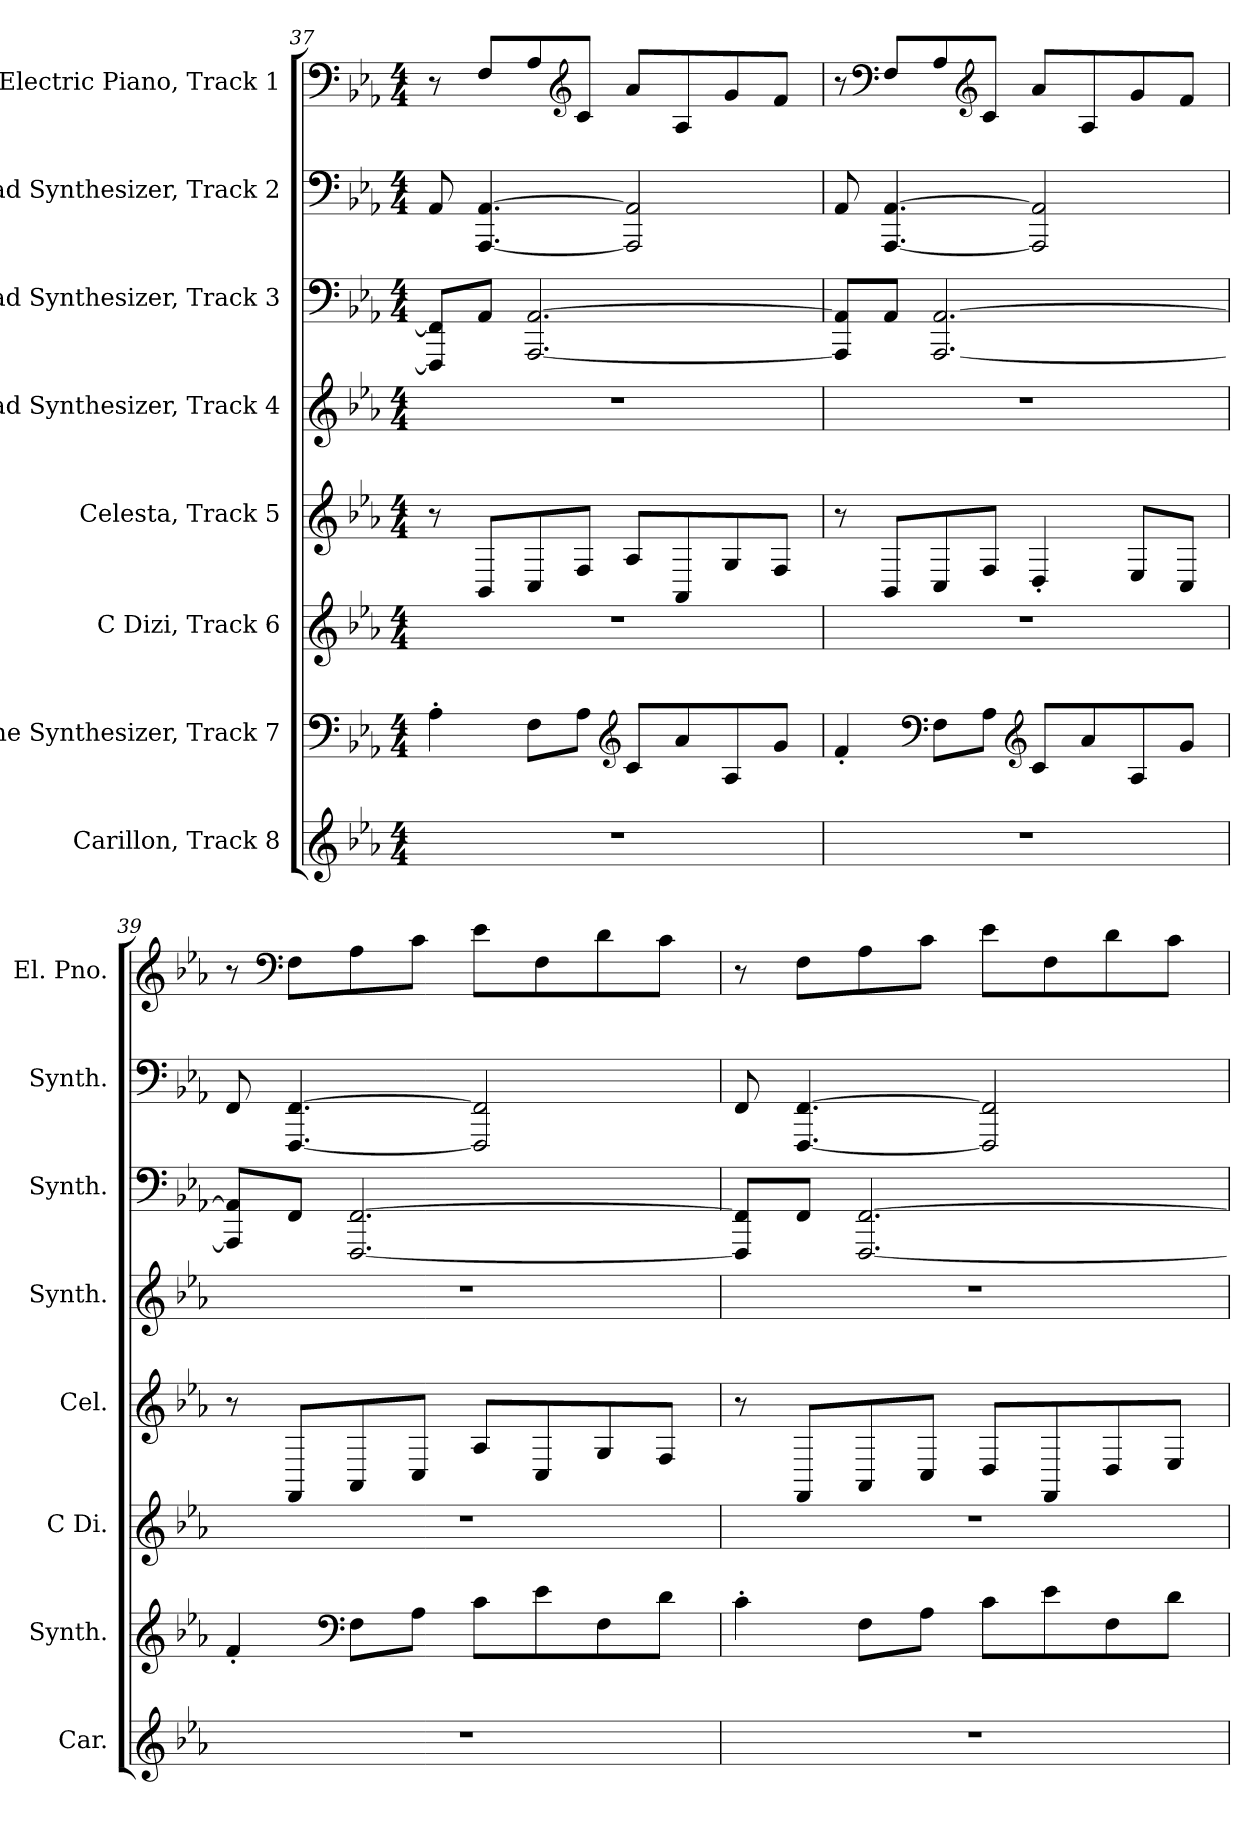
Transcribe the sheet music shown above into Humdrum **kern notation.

**kern	**kern	**kern	**kern	**kern	**kern	**kern	**kern
*part8	*part7	*part6	*part5	*part4	*part3	*part2	*part1
*staff8	*staff7	*staff6	*staff5	*staff4	*staff3	*staff2	*staff1
*I"Carillon, Track 8	*I"Sine Synthesizer, Track 7	*I"C Dizi, Track 6	*I"Celesta, Track 5	*I"Pad Synthesizer, Track 4	*I"Pad Synthesizer, Track 3	*I"Pad Synthesizer, Track 2	*I"Electric Piano, Track 1
*I'Car.	*I'Synth.	*I'C Di.	*I'Cel.	*I'Synth.	*I'Synth.	*I'Synth.	*I'El. Pno.
!!LO:PB:g=z
*clefG2	*clefF4	*clefG2	*clefG2	*clefG2	*clefF4	*clefF4	*clefF4
*	*	*ITrd-7c-12	*ITrd-7c-12	*	*	*	*
*k[b-e-a-]	*k[b-e-a-]	*k[b-e-a-]	*k[b-e-a-]	*k[b-e-a-]	*k[b-e-a-]	*k[b-e-a-]	*k[b-e-a-]
*M4/4	*M4/4	*M4/4	*M4/4	*M4/4	*M4/4	*M4/4	*M4/4
=37	=37	=37	=37	=37	=37	=37	=37
1r	4A-'\	1r	8r	1r	8FFF/] 8FF/]L	8AA-/	8r
.	.	.	8B-/L	.	8AA-/J	[4.AAA-/ [4.AA-/	8F/L
.	8F\L	.	8c/	.	[2.AAA-/ [2.AA-/	.	8A-/
*	*	*	*	*	*	*	*clefG2
.	8A-\J	.	8f/J	.	.	.	8c/J
*	*clefG2	*	*	*	*	*	*
.	8c/L	.	8a-/L	.	.	2AAA-/] 2AA-/]	8a-/L
.	8a-/	.	8A-/	.	.	.	8A-/
.	8A-/	.	8g/	.	.	.	8g/
.	8g/J	.	8f/J	.	.	.	8f/J
=38	=38	=38	=38	=38	=38	=38	=38
1r	4f'/	1r	8r	1r	8AAA-/] 8AA-/]L	8AA-/	8r
*	*	*	*	*	*	*	*clefF4
.	.	.	8B-/L	.	8AA-/J	[4.AAA-/ [4.AA-/	8F/L
*	*clefF4	*	*	*	*	*	*
.	8F\L	.	8c/	.	[2.AAA-/ [2.AA-/	.	8A-/
*	*	*	*	*	*	*	*clefG2
.	8A-\J	.	8f/J	.	.	.	8c/J
*	*clefG2	*	*	*	*	*	*
.	8c/L	.	4d'/	.	.	2AAA-/] 2AA-/]	8a-/L
.	8a-/	.	.	.	.	.	8A-/
.	8A-/	.	8e-/L	.	.	.	8g/
.	8g/J	.	8c/J	.	.	.	8f/J
=39	=39	=39	=39	=39	=39	=39	=39
1r	4f'/	1r	8r	1r	8AAA-/] 8AA-/]L	8FF/	8r
*	*	*	*	*	*	*	*clefF4
.	.	.	8F/L	.	8FF/J	[4.FFF/ [4.FF/	8F\L
*	*clefF4	*	*	*	*	*	*
.	8F\L	.	8A-/	.	[2.FFF/ [2.FF/	.	8A-\
.	8A-\J	.	8c/J	.	.	.	8c\J
.	8c\L	.	8a-/L	.	.	2FFF/] 2FF/]	8e-\L
.	8e-\	.	8c/	.	.	.	8F\
.	8F\	.	8g/	.	.	.	8d\
.	8d\J	.	8f/J	.	.	.	8c\J
!!LO:PB:g=z
=40	=40	=40	=40	=40	=40	=40	=40
1r	4c'\	1r	8r	1r	8FFF/] 8FF/]L	8FF/	8r
.	.	.	8F/L	.	8FF/J	[4.FFF/ [4.FF/	8F\L
.	8F\L	.	8A-/	.	[2.FFF/ [2.FF/	.	8A-\
.	8A-\J	.	8c/J	.	.	.	8c\J
.	8c\L	.	8d/L	.	.	2FFF/] 2FF/]	8e-\L
.	8e-\	.	8F/	.	.	.	8F\
.	8F\	.	8d/	.	.	.	8d\
.	8d\J	.	8e-/J	.	.	.	8c\J
=	=	=	=	=	=	=	=
*-	*-	*-	*-	*-	*-	*-	*-
